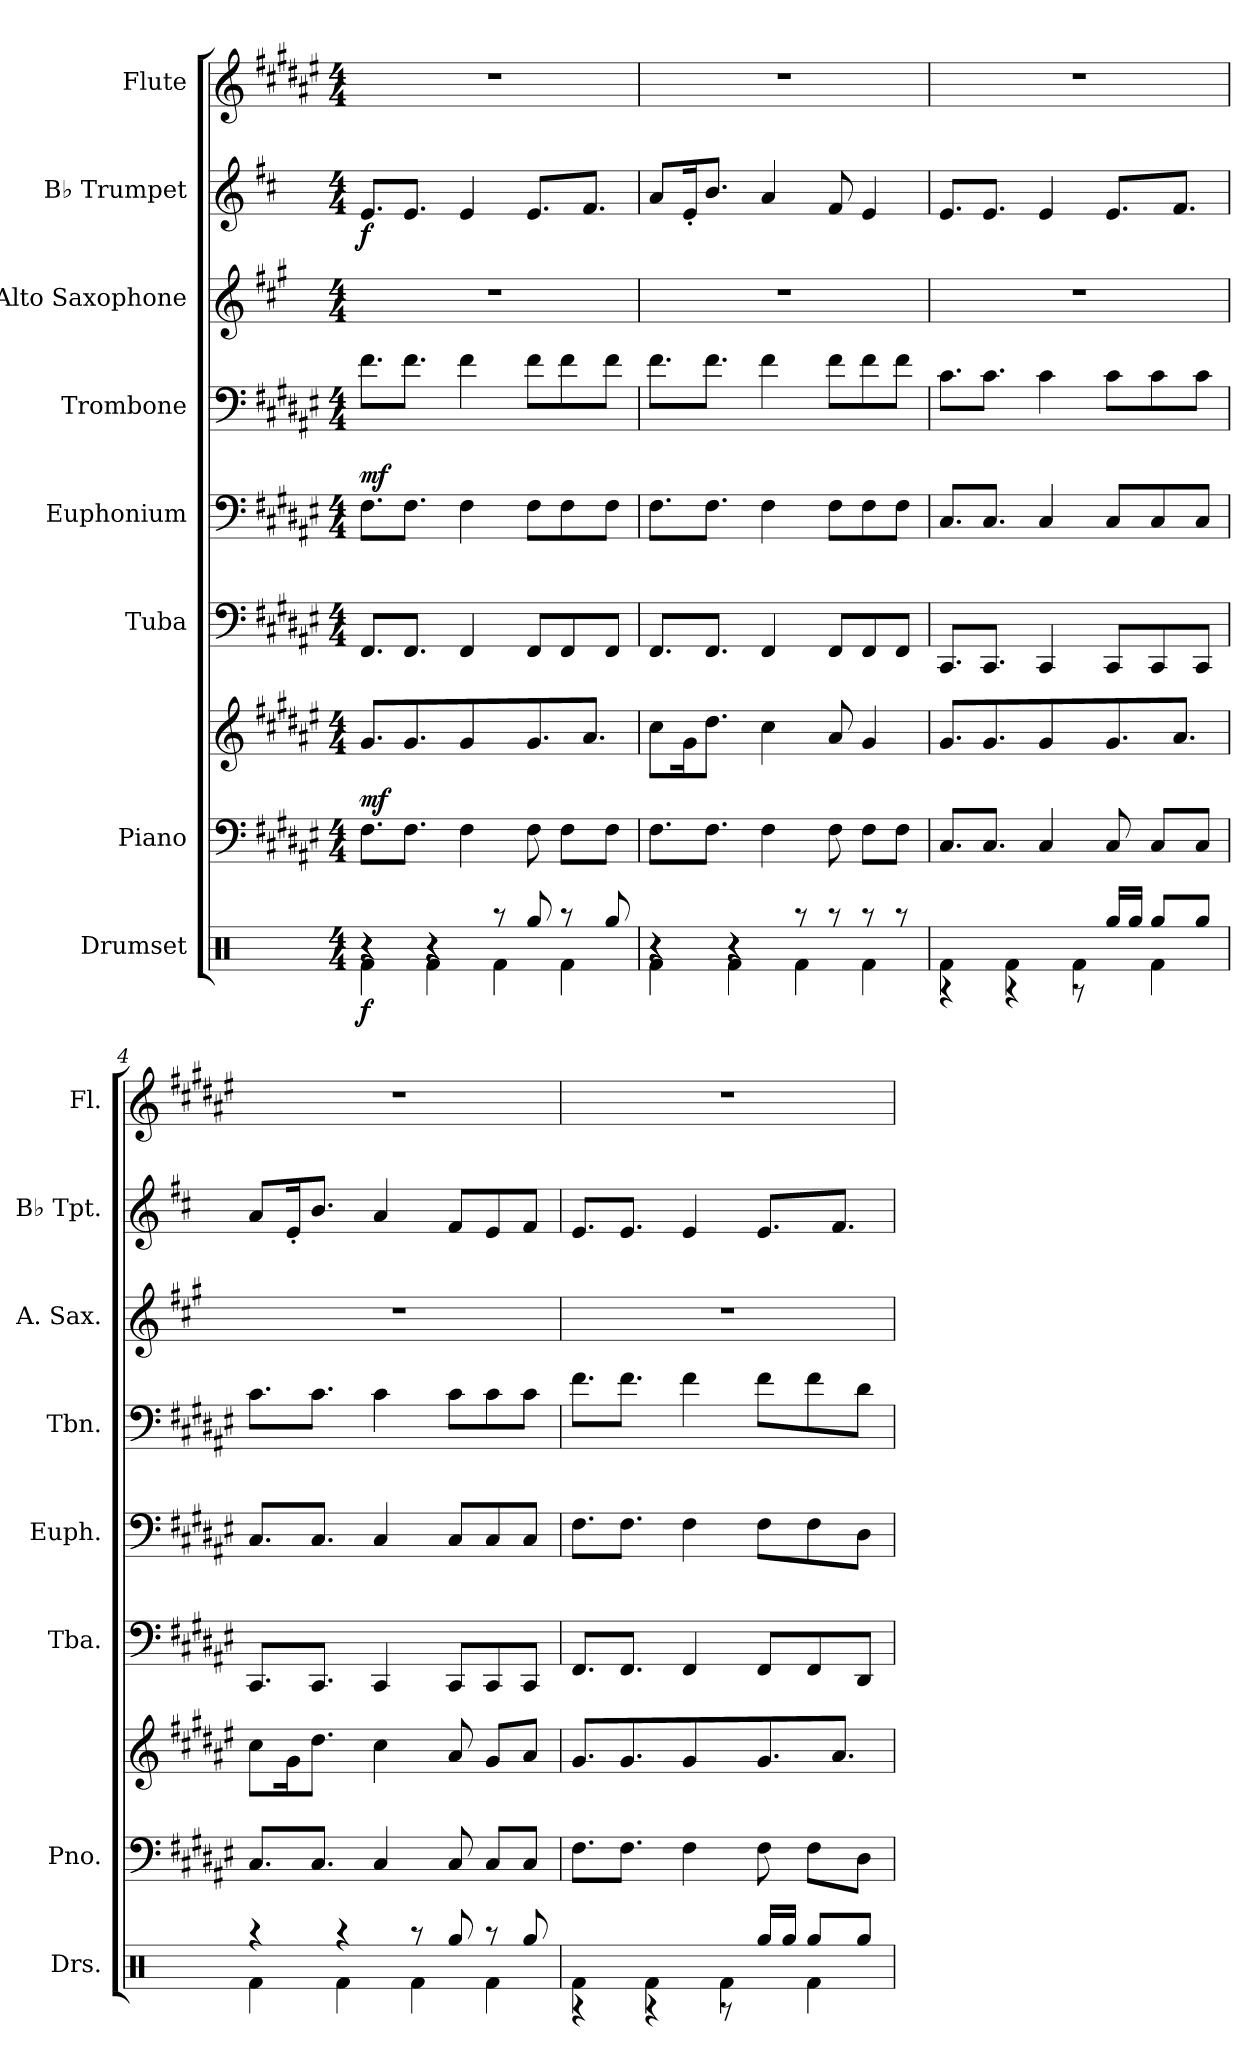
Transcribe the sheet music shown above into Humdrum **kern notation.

**kern	**dynam	**kern	**kern	**dynam	**kern	**dynam	**kern	**dynam	**kern	**kern	**kern	**dynam	**kern
*part8	*part8	*part7	*part7	*part7	*part6	*part6	*part5	*part5	*part4	*part3	*part2	*part2	*part1
*staff9	*staff9	*staff8	*staff7	*staff7/8	*staff6	*staff6	*staff5	*staff5	*staff4	*staff3	*staff2	*staff2	*staff1
*I"Drumset	*	*I"Piano	*	*	*I"Tuba	*	*I"Euphonium	*	*I"Trombone	*I"Alto Saxophone	*I"B♭ Trumpet	*	*I"Flute
*I'Drs.	*	*I'Pno.	*	*	*I'Tba.	*	*I'Euph.	*	*I'Tbn.	*I'A. Sax.	*I'B♭ Tpt.	*	*I'Fl.
*clefX	*	*clefF4	*clefG2	*	*clefF4	*	*clefF4	*	*clefF4	*clefG2	*clefG2	*	*clefG2
*	*	*	*	*	*	*	*	*	*	*ITrd-5c-9	*ITrd-2c-4	*	*
*k[]	*	*k[f#c#g#d#a#e#]	*k[f#c#g#d#a#e#]	*	*k[f#c#g#d#a#e#]	*	*k[f#c#g#d#a#e#]	*	*k[f#c#g#d#a#e#]	*k[f#c#g#d#a#e#]	*k[f#c#g#d#a#e#]	*	*k[f#c#g#d#a#e#]
*M4/4	*	*M4/4	*M4/4	*	*M4/4	*	*M4/4	*	*M4/4	*M4/4	*M4/4	*	*M4/4
*MM130	*	*MM130	*MM130	*	*MM130	*	*MM130	*	*MM130	*MM130	*MM130	*	*MM130
=1	=1	=1	=1	=1	=1	=1	=1	=1	=1	=1	=1	=1	=1
*^	*	*	*	*	*	*	*	*	*	*	*	*	*
*	*^	*	*	*	*	*	*	*	*	*	*	*	*	*
!	!	!	!LO:DY:b	!	!	!LO:DY:a=2	!	!LO:DY:a	!	!	!	!	!	!	!
!	!	!	!	!	!	!	!	!LO:DY:n=1:b	!	!LO:DY:a	!	!	!	!LO:DY:b	!
4r	4Rf\	4r	f	8.F#\L	8.g#/L	mf	8.FF#/L	mf mf	8.F#\L	mf	8.f#\L	1r	8.g#/L	f	1r
.	.	.	.	8.F#\J	8.g#/J	.	8.FF#/J	.	8.F#\J	.	8.f#\J	.	8.g#/J	.	.
4r	4Rf\	4r	.	.	.	.	.	.	.	.	.	.	.	.	.
.	.	.	.	4F#\	4g#/	.	4FF#/	.	4F#\	.	4f#\	.	4g#/	.	.
8r	4Rf\	2ryy	.	.	.	.	.	.	.	.	.	.	.	.	.
8Rgg/	.	.	.	8F#\	8.g#/	.	8FF#/L	.	8F#\L	.	8f#\L	.	8.g#/L	.	.
8r	4Rf\	.	.	8F#\L	.	.	8FF#/	.	8F#\	.	8f#\	.	.	.	.
.	.	.	.	.	8.a#/J	.	.	.	.	.	.	.	8.a#/J	.	.
8Rgg/	.	.	.	8F#\J	.	.	8FF#/J	.	8F#\J	.	8f#\J	.	.	.	.
=2	=2	=2	=2	=2	=2	=2	=2	=2	=2	=2	=2	=2	=2	=2	=2
4r	4Rf\	4r	.	8.F#\L	8cc#\L	.	8.FF#/L	.	8.F#\L	.	8.f#\L	1r	8cc#/L	.	1r
.	.	.	.	.	16g#\K	.	.	.	.	.	.	.	16g#'/K	.	.
.	.	.	.	8.F#\J	8.dd#\J	.	8.FF#/J	.	8.F#\J	.	8.f#\J	.	8.dd#/J	.	.
4r	4Rf\	4r	.	.	.	.	.	.	.	.	.	.	.	.	.
.	.	.	.	4F#\	4cc#\	.	4FF#/	.	4F#\	.	4f#\	.	4cc#/	.	.
8r	4Rf\	2ryy	.	.	.	.	.	.	.	.	.	.	.	.	.
8r	.	.	.	8F#\	8a#/	.	8FF#/L	.	8F#\L	.	8f#\L	.	8a#/	.	.
8r	4Rf\	.	.	8F#\L	4g#/	.	8FF#/	.	8F#\	.	8f#\	.	4g#/	.	.
8r	.	.	.	8F#\J	.	.	8FF#/J	.	8F#\J	.	8f#\J	.	.	.	.
*	*v	*v	*	*	*	*	*	*	*	*	*	*	*	*	*
=3	=3	=3	=3	=3	=3	=3	=3	=3	=3	=3	=3	=3	=3	=3
4Rf\	4r	.	8.C#/L	8.g#/L	.	8.CC#/L	.	8.C#/L	.	8.c#\L	1r	8.g#/L	.	1r
.	.	.	8.C#/J	8.g#/J	.	8.CC#/J	.	8.C#/J	.	8.c#\J	.	8.g#/J	.	.
4Rf\	4r	.	.	.	.	.	.	.	.	.	.	.	.	.
.	.	.	4C#/	4g#/	.	4CC#/	.	4C#/	.	4c#\	.	4g#/	.	.
4Rf\	8r	.	.	.	.	.	.	.	.	.	.	.	.	.
.	16Rgg/LL	.	8C#/	8.g#/	.	8CC#/L	.	8C#/L	.	8c#\L	.	8.g#/L	.	.
.	16Rgg/JJ	.	.	.	.	.	.	.	.	.	.	.	.	.
4Rf\	8Rgg/L	.	8C#/L	.	.	8CC#/	.	8C#/	.	8c#\	.	.	.	.
.	.	.	.	8.a#/J	.	.	.	.	.	.	.	8.a#/J	.	.
.	8Rgg/J	.	8C#/J	.	.	8CC#/J	.	8C#/J	.	8c#\J	.	.	.	.
=4	=4	=4	=4	=4	=4	=4	=4	=4	=4	=4	=4	=4	=4	=4
4r	4Rf\	.	8.C#/L	8cc#\L	.	8.CC#/L	.	8.C#/L	.	8.c#\L	1r	8cc#/L	.	1r
.	.	.	.	16g#\K	.	.	.	.	.	.	.	16g#'/K	.	.
.	.	.	8.C#/J	8.dd#\J	.	8.CC#/J	.	8.C#/J	.	8.c#\J	.	8.dd#/J	.	.
4r	4Rf\	.	.	.	.	.	.	.	.	.	.	.	.	.
.	.	.	4C#/	4cc#\	.	4CC#/	.	4C#/	.	4c#\	.	4cc#/	.	.
8r	4Rf\	.	.	.	.	.	.	.	.	.	.	.	.	.
8Rgg/	.	.	8C#/	8a#/	.	8CC#/L	.	8C#/L	.	8c#\L	.	8a#/L	.	.
8r	4Rf\	.	8C#/L	8g#/L	.	8CC#/	.	8C#/	.	8c#\	.	8g#/	.	.
8Rgg/	.	.	8C#/J	8a#/J	.	8CC#/J	.	8C#/J	.	8c#\J	.	8a#/J	.	.
=5	=5	=5	=5	=5	=5	=5	=5	=5	=5	=5	=5	=5	=5	=5
4Rf\	4r	.	8.F#\L	8.g#/L	.	8.FF#/L	.	8.F#\L	.	8.f#\L	1r	8.g#/L	.	1r
.	.	.	8.F#\J	8.g#/J	.	8.FF#/J	.	8.F#\J	.	8.f#\J	.	8.g#/J	.	.
4Rf\	4r	.	.	.	.	.	.	.	.	.	.	.	.	.
.	.	.	4F#\	4g#/	.	4FF#/	.	4F#\	.	4f#\	.	4g#/	.	.
4Rf\	8r	.	.	.	.	.	.	.	.	.	.	.	.	.
.	16Rgg/LL	.	8F#\	8.g#/	.	8FF#/L	.	8F#\L	.	8f#\L	.	8.g#/L	.	.
.	16Rgg/JJ	.	.	.	.	.	.	.	.	.	.	.	.	.
4Rf\	8Rgg/L	.	8F#\L	.	.	8FF#/	.	8F#\	.	8f#\	.	.	.	.
.	.	.	.	8.a#/J	.	.	.	.	.	.	.	8.a#/J	.	.
.	8Rgg/J	.	8D#\J	.	.	8DD#/J	.	8D#\J	.	8d#\J	.	.	.	.
*v	*v	*	*	*	*	*	*	*	*	*	*	*	*	*
=	=	=	=	=	=	=	=	=	=	=	=	=	=
*-	*-	*-	*-	*-	*-	*-	*-	*-	*-	*-	*-	*-	*-
